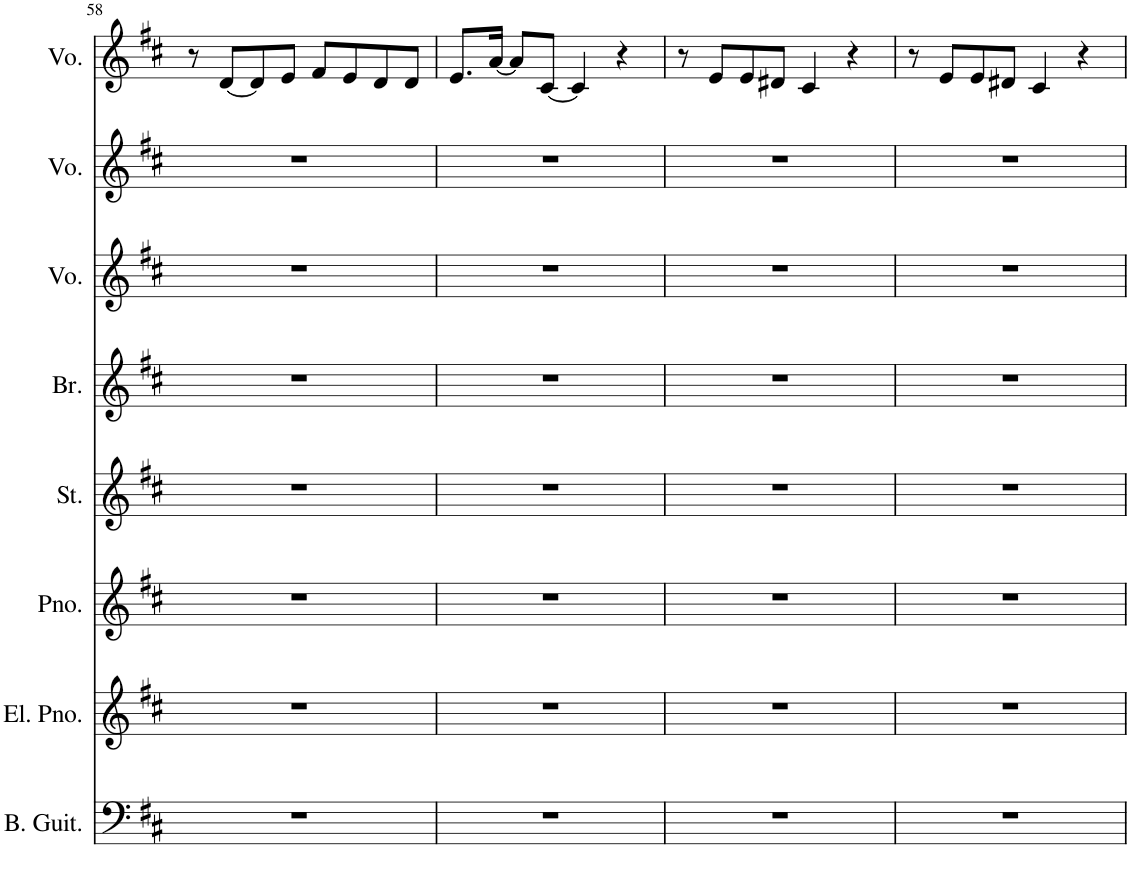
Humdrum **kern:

**kern	**kern	**kern	**kern	**kern	**kern	**kern	**kern
*part8	*part7	*part6	*part5	*part4	*part3	*part2	*part1
*staff8	*staff7	*staff6	*staff5	*staff4	*staff3	*staff2	*staff1
*I"ベース	*I"エレクトリックピアノ	*I"ピアノ	*I"ストリングス	*I"金管楽器	*I"ボーカル	*I"ボーカル	*I"ボーカル
!!LO:PB:g=z
*clefF4	*clefG2	*clefG2	*clefG2	*clefG2	*clefG2	*clefG2	*clefG2
*Trd7c12	*	*	*	*	*Trd5c9	*Trd5c9	*Trd5c9
*k[f#c#]	*k[f#c#]	*k[f#c#]	*k[f#c#]	*k[f#c#]	*k[f#c#]	*k[f#c#]	*k[f#c#]
*M4/4	*M4/4	*M4/4	*M4/4	*M4/4	*M4/4	*M4/4	*M4/4
=58	=58	=58	=58	=58	=58	=58	=58
1r	1r	1r	1r	1r	1r	1r	8r
.	.	.	.	.	.	.	[8d/L
.	.	.	.	.	.	.	8d/]
.	.	.	.	.	.	.	8e/J
.	.	.	.	.	.	.	8f#/L
.	.	.	.	.	.	.	8e/
.	.	.	.	.	.	.	8d/
.	.	.	.	.	.	.	8d/J
=59	=59	=59	=59	=59	=59	=59	=59
1r	1r	1r	1r	1r	1r	1r	8.e/L
.	.	.	.	.	.	.	[16a/Jk
.	.	.	.	.	.	.	8a/L]
.	.	.	.	.	.	.	[8c#/J
.	.	.	.	.	.	.	4c#/]
.	.	.	.	.	.	.	4r
=60	=60	=60	=60	=60	=60	=60	=60
1r	1r	1r	1r	1r	1r	1r	8r
.	.	.	.	.	.	.	8e/L
.	.	.	.	.	.	.	8e/
.	.	.	.	.	.	.	8d#X/J
.	.	.	.	.	.	.	4c#/
.	.	.	.	.	.	.	4r
=61	=61	=61	=61	=61	=61	=61	=61
1r	1r	1r	1r	1r	1r	1r	8r
.	.	.	.	.	.	.	8e/L
.	.	.	.	.	.	.	8e/
.	.	.	.	.	.	.	8d#X/J
.	.	.	.	.	.	.	4c#/
.	.	.	.	.	.	.	4r
=	=	=	=	=	=	=	=
*-	*-	*-	*-	*-	*-	*-	*-
